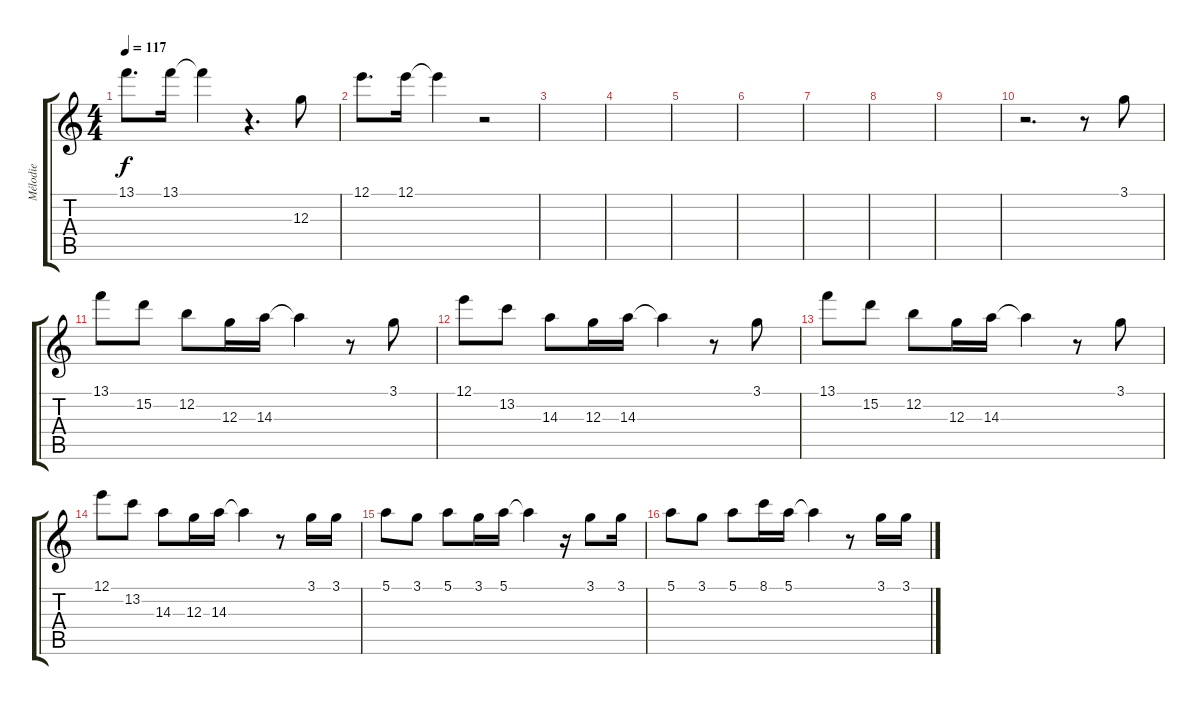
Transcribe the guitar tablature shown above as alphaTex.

\track ("Mélodie" "Mélodie") {instrument overdrivenguitar}
\staff {score tabs}
\tuning (E4 B3 G3 D3 A2 E2) {hide}
\ts (4 4)
\tempo 117
\clef g2
\ks c
13.1.8{d dy f} 13.1.16 13.1{t}.4 r.4{d} 12.3.8 |
12.1.8{d} 12.1.16 12.1{t}.4 r.2 |
|
|
|
|
|
|
|
r.2{d} r.8 3.1.8 |
13.1.8 15.2.8 12.2.8 12.3.16 14.3.16 14.3{t}.4 r.8 3.1.8 |
12.1.8 13.2.8 14.3.8 12.3.16 14.3.16 14.3{t}.4 r.8 3.1.8 |
13.1.8 15.2.8 12.2.8 12.3.16 14.3.16 14.3{t}.4 r.8 3.1.8 |
12.1.8 13.2.8 14.3.8 12.3.16 14.3.16 14.3{t}.4 r.8 3.1.16 3.1.16 |
5.1.8 3.1.8 5.1.8 3.1.16 5.1.16 5.1{t}.4 r.16 3.1.8 3.1.16 |
5.1.8 3.1.8 5.1.8 8.1.16 5.1.16 5.1{t}.4 r.8 3.1.16 3.1.16
